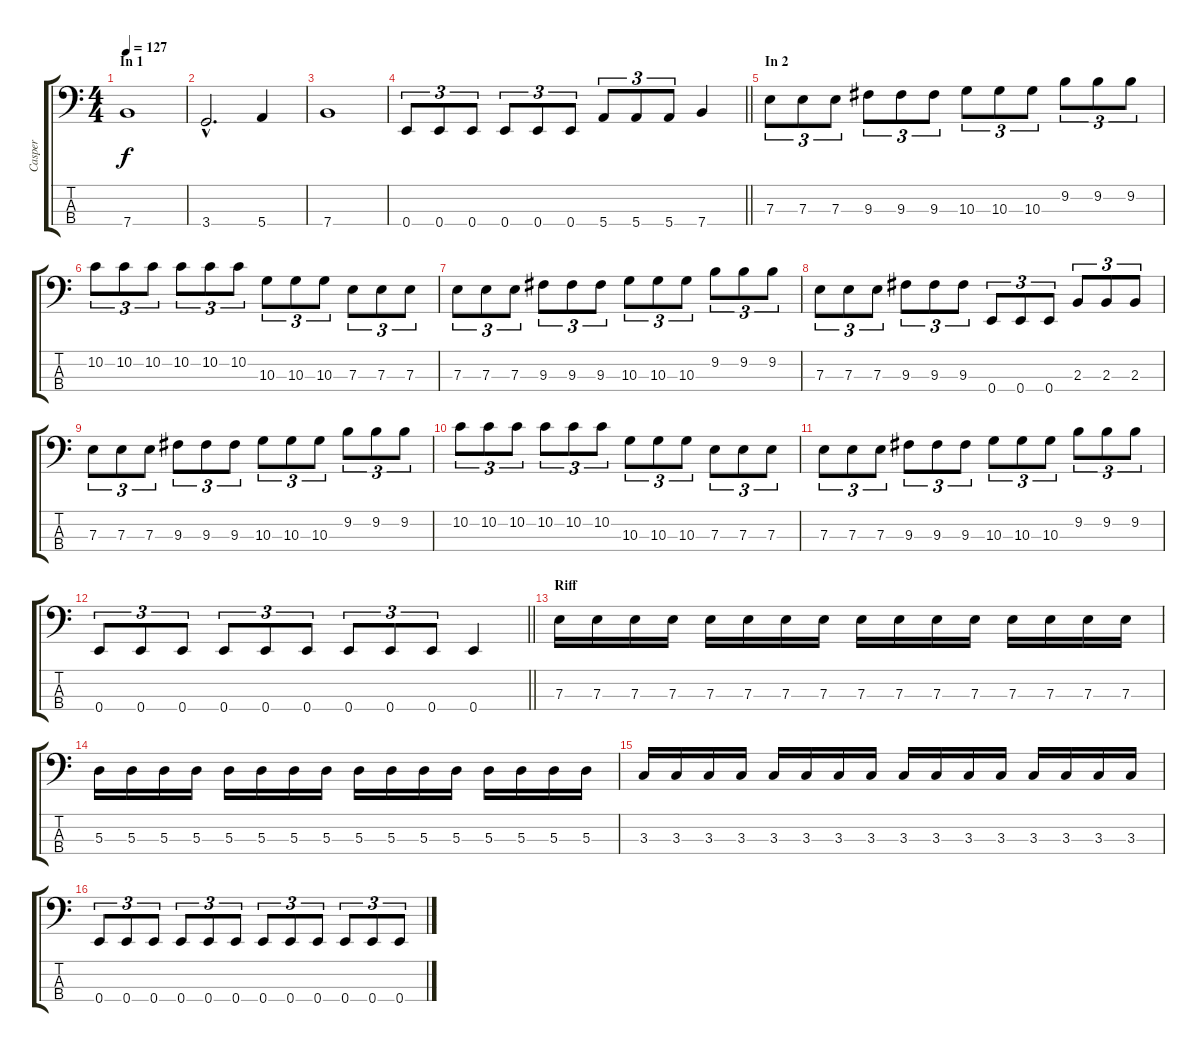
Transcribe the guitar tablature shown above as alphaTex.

\track ("Casper" "Casper") {instrument electricbasspick}
\staff {score tabs}
\tuning (G2 D2 A1 E1) {hide}
\ts (4 4)
\section ("" "In 1")
\tempo 127
\clef f4
\ks c
7.4.1{dy f instrument electricbasspick} |
3.4{hac}.2{d} 5.4.4 |
7.4.1 |
\barLineRight lightlight
0.4.8{tu (3 2)} 0.4.8{tu (3 2)} 0.4.8{tu (3 2)} 0.4.8{tu (3 2)} 0.4.8{tu (3 2)} 0.4.8{tu (3 2)} 5.4.8{tu (3 2)} 5.4.8{tu (3 2)} 5.4.8{tu (3 2)} 7.4.4 |
\section ("" "In 2")
7.3.8{tu (3 2)} 7.3.8{tu (3 2)} 7.3.8{tu (3 2)} 9.3.8{tu (3 2)} 9.3.8{tu (3 2)} 9.3.8{tu (3 2)} 10.3.8{tu (3 2)} 10.3.8{tu (3 2)} 10.3.8{tu (3 2)} 9.2.8{tu (3 2)} 9.2.8{tu (3 2)} 9.2.8{tu (3 2)} |
10.2.8{tu (3 2)} 10.2.8{tu (3 2)} 10.2.8{tu (3 2)} 10.2.8{tu (3 2)} 10.2.8{tu (3 2)} 10.2.8{tu (3 2)} 10.3.8{tu (3 2)} 10.3.8{tu (3 2)} 10.3.8{tu (3 2)} 7.3.8{tu (3 2)} 7.3.8{tu (3 2)} 7.3.8{tu (3 2)} |
7.3.8{tu (3 2)} 7.3.8{tu (3 2)} 7.3.8{tu (3 2)} 9.3.8{tu (3 2)} 9.3.8{tu (3 2)} 9.3.8{tu (3 2)} 10.3.8{tu (3 2)} 10.3.8{tu (3 2)} 10.3.8{tu (3 2)} 9.2.8{tu (3 2)} 9.2.8{tu (3 2)} 9.2.8{tu (3 2)} |
7.3.8{tu (3 2)} 7.3.8{tu (3 2)} 7.3.8{tu (3 2)} 9.3.8{tu (3 2)} 9.3.8{tu (3 2)} 9.3.8{tu (3 2)} 0.4.8{tu (3 2)} 0.4.8{tu (3 2)} 0.4.8{tu (3 2)} 2.3.8{tu (3 2)} 2.3.8{tu (3 2)} 2.3.8{tu (3 2)} |
7.3.8{tu (3 2)} 7.3.8{tu (3 2)} 7.3.8{tu (3 2)} 9.3.8{tu (3 2)} 9.3.8{tu (3 2)} 9.3.8{tu (3 2)} 10.3.8{tu (3 2)} 10.3.8{tu (3 2)} 10.3.8{tu (3 2)} 9.2.8{tu (3 2)} 9.2.8{tu (3 2)} 9.2.8{tu (3 2)} |
10.2.8{tu (3 2)} 10.2.8{tu (3 2)} 10.2.8{tu (3 2)} 10.2.8{tu (3 2)} 10.2.8{tu (3 2)} 10.2.8{tu (3 2)} 10.3.8{tu (3 2)} 10.3.8{tu (3 2)} 10.3.8{tu (3 2)} 7.3.8{tu (3 2)} 7.3.8{tu (3 2)} 7.3.8{tu (3 2)} |
7.3.8{tu (3 2)} 7.3.8{tu (3 2)} 7.3.8{tu (3 2)} 9.3.8{tu (3 2)} 9.3.8{tu (3 2)} 9.3.8{tu (3 2)} 10.3.8{tu (3 2)} 10.3.8{tu (3 2)} 10.3.8{tu (3 2)} 9.2.8{tu (3 2)} 9.2.8{tu (3 2)} 9.2.8{tu (3 2)} |
\barLineRight lightlight
0.4.8{tu (3 2)} 0.4.8{tu (3 2)} 0.4.8{tu (3 2)} 0.4.8{tu (3 2)} 0.4.8{tu (3 2)} 0.4.8{tu (3 2)} 0.4.8{tu (3 2)} 0.4.8{tu (3 2)} 0.4.8{tu (3 2)} 0.4.4 |
\section ("" "Riff")
7.3.16 7.3.16 7.3.16 7.3.16 7.3.16 7.3.16 7.3.16 7.3.16 7.3.16 7.3.16 7.3.16 7.3.16 7.3.16 7.3.16 7.3.16 7.3.16 |
5.3.16 5.3.16 5.3.16 5.3.16 5.3.16 5.3.16 5.3.16 5.3.16 5.3.16 5.3.16 5.3.16 5.3.16 5.3.16 5.3.16 5.3.16 5.3.16 |
3.3.16 3.3.16 3.3.16 3.3.16 3.3.16 3.3.16 3.3.16 3.3.16 3.3.16 3.3.16 3.3.16 3.3.16 3.3.16 3.3.16 3.3.16 3.3.16 |
0.4.8{tu (3 2)} 0.4.8{tu (3 2)} 0.4.8{tu (3 2)} 0.4.8{tu (3 2)} 0.4.8{tu (3 2)} 0.4.8{tu (3 2)} 0.4.8{tu (3 2)} 0.4.8{tu (3 2)} 0.4.8{tu (3 2)} 0.4.8{tu (3 2)} 0.4.8{tu (3 2)} 0.4.8{tu (3 2)}
